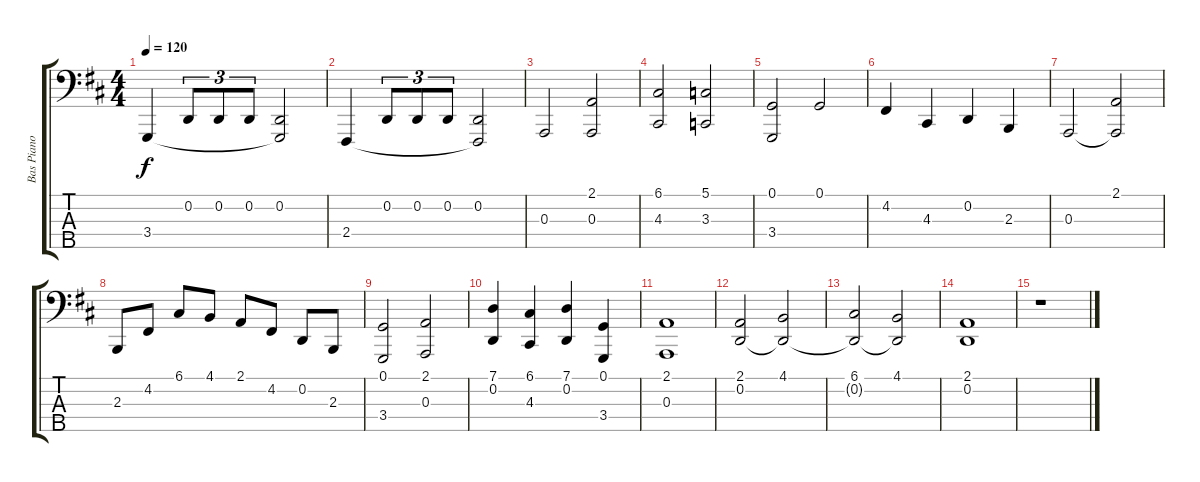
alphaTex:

\track ("Bas Piano" "Bas Piano") {instrument brightacousticpiano}
\staff {score tabs}
\tuning (G2 D2 A1 E1 B0) {hide}
\ts (4 4)
\tempo 120
\clef f4
\ks d
3.4.4{dy f} 0.2.8{tu (3 2)} 0.2.8{tu (3 2)} 0.2.8{tu (3 2)} (0.2 3.4{t}).2 |
2.4.4 0.2.8{tu (3 2)} 0.2.8{tu (3 2)} 0.2.8{tu (3 2)} (0.2 2.4{t}).2 |
0.3.2 (2.1 0.3).2 |
(6.1 4.3).2 (5.1 3.3).2 |
(0.1 3.4).2 0.1.2 |
4.2.4 4.3.4 0.2.4 2.3.4 |
0.3.2 (2.1 0.3{t}).2 |
2.3.8 4.2.8 6.1.8 4.1.8 2.1.8 4.2.8 0.2.8 2.3.8 |
(0.1 3.4).2 (2.1 0.3).2 |
(7.1 0.2).4 (6.1 4.3).4 (7.1 0.2).4 (0.1 3.4).4 |
(2.1 0.3).1 |
(2.1 0.2).2 (4.1 0.2{t}).2 |
(6.1 0.2{t}).2 (4.1 0.2{t}).2 |
(2.1 0.2).1 |
r.1
